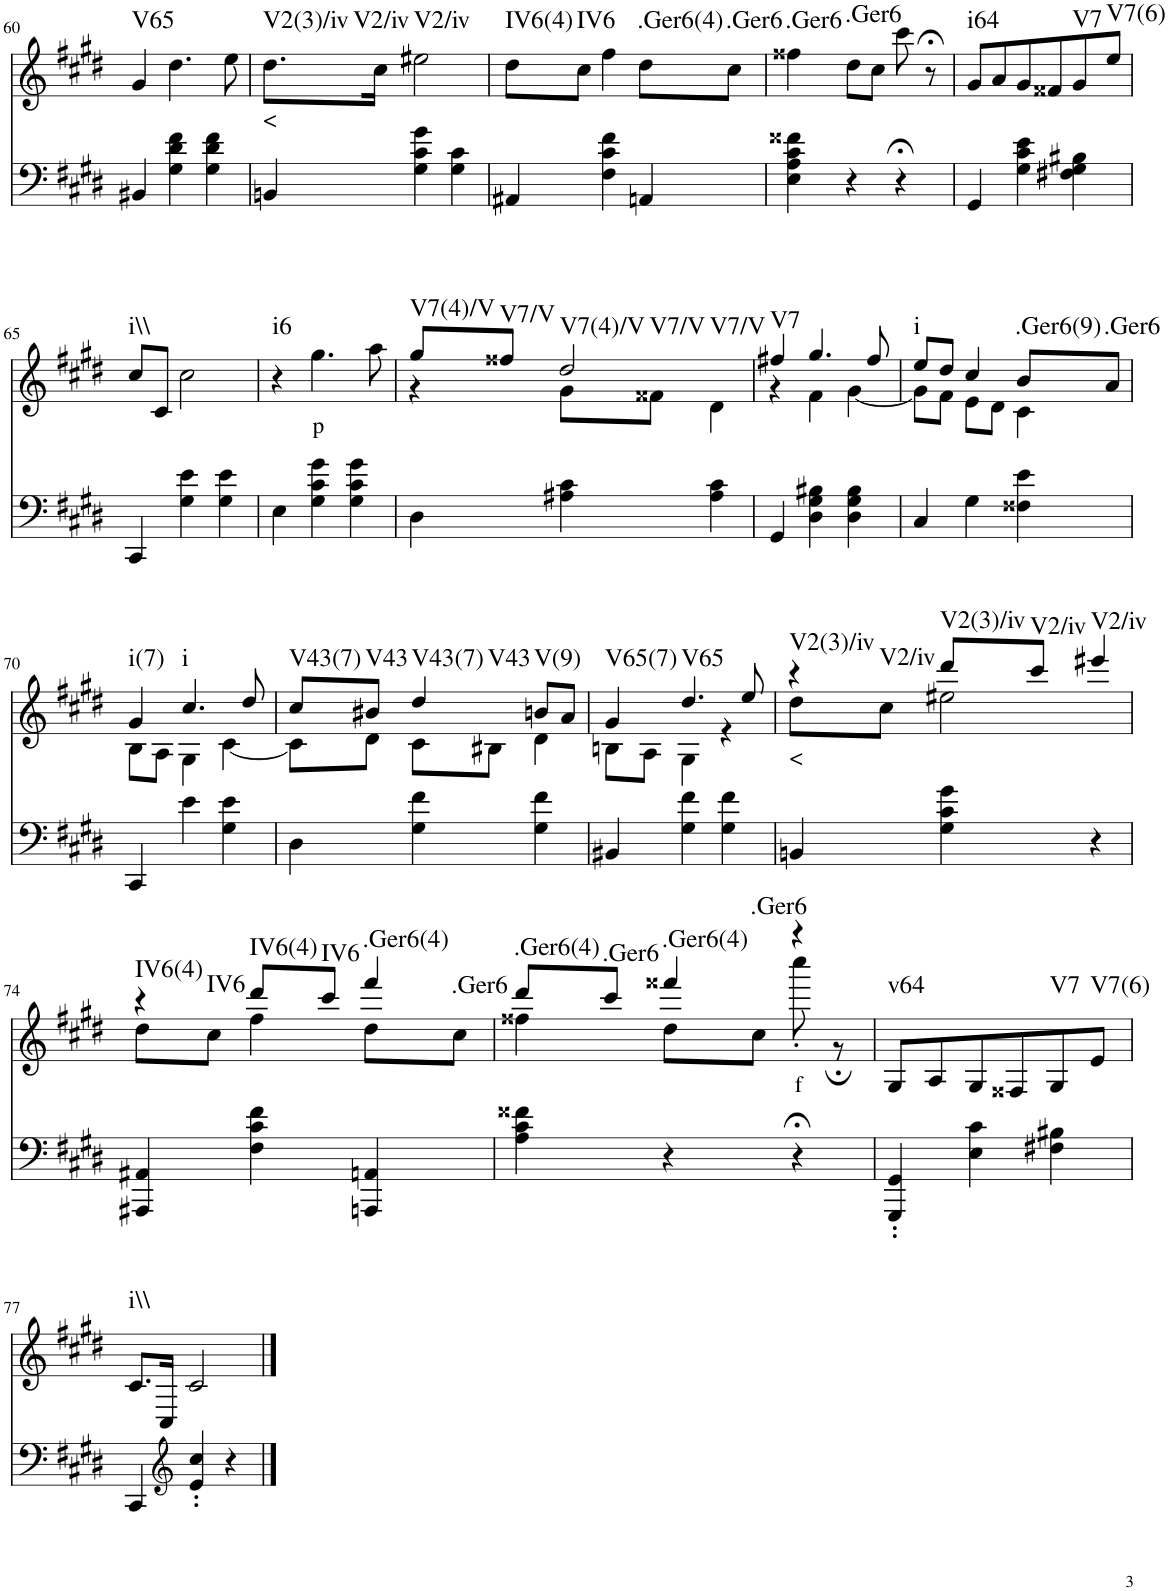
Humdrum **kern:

**kern	**kern	**text	**harte
*part2	*part1	*part1	*part1
*staff2	*staff1	*staff1	*
*I"Piano	*I"Piano	*	*
*I'Pno	*I'Pno	*	*
!!LO:PB:g=z
*clefF4	*clefG2	*	*
*k[f#c#g#d#]	*k[f#c#g#d#]	*	*
*M3/4	*M3/4	*	*
=60	=60	=60	=60
!	!	!	!LO:H:kt=V65
4BB#X/	4g#/	.	N
4G#\ 4d#\ 4f#\	4.dd#\	.	.
4G#\ 4d#\ 4f#\	.	.	.
.	8ee\	.	.
=61	=61	=61	=61
!	!	!LO:LY:b	!LO:H:n=1:kt=V2(3)/iv
!	!	!	!LO:H:n=2:kt=V2/iv
4BBn/	8.dd#\L	<	N N
.	16cc#\Jk	.	.
!	!	!	!LO:H:kt=V2/iv
4G#\ 4c#\ 4g#\	2ee#X\	.	N
4G#\ 4c#\	.	.	.
=62	=62	=62	=62
!	!	!	!LO:H:kt=IV6(4)
4AA#X/	8dd#\L	.	N
!	!	!	!LO:H:kt=IV6
.	8cc#\J	.	N
4F#\ 4c#\ 4f#\	4ff#\	.	.
!	!	!	!LO:H:kt=.Ger6(4)
4AAn/	8dd#\L	.	N
!	!	!	!LO:H:kt=.Ger6
.	8cc#\J	.	N
=63	=63	=63	=63
!	!	!	!LO:H:kt=.Ger6
4E\ 4A\ 4c#\ 4f##X\	4ff##X\	.	N
!	!	!	!LO:H:kt=.Ger6
4r	8dd#\L	.	N
.	8cc#\J	.	.
4r;<	8ccc#\	.	.
.	8r;<	.	.
=64	=64	=64	=64
!	!	!	!LO:H:kt=i64
4GG#/	8g#/L	.	N
.	8a/	.	.
4G#\ 4c#\ 4e\	8g#/	.	.
.	8f##X/	.	.
!	!	!	!LO:H:kt=V7
4F#X\ 4G#\ 4B#X\	8g#/	.	N
!	!	!	!LO:H:kt=V7(6)
.	8ee/J	.	N
!!LO:LB:g=z
=65	=65	=65	=65
!	!	!	!LO:H:kt=i\\
4CC#/	8cc#/L	.	N
.	8c#/J	.	.
4G#\ 4e\	2cc#\	.	.
4G#\ 4e\	.	.	.
=66	=66	=66	=66
!	!	!	!LO:H:kt=i6
4E\	4r	.	N
!	!	!LO:LY:b	!
4G#\ 4c#\ 4g#\	4.gg#\	p	.
4G#\ 4c#\ 4g#\	.	.	.
.	8aa\	.	.
=67	=67	=67	=67
*	*^	*	*
!	!	!	!	!LO:H:kt=V7(4)/V
4D#\	8gg#/L	4r	.	N
!	!	!	!	!LO:H:kt=V7/V
.	8ff##X/J	.	.	N
!	!	!	!	!LO:H:n=1:kt=V7(4)/V
!	!	!	!	!LO:H:n=2:kt=V7/V
!	!	!	!	!LO:H:n=3:kt=V7/V
4A#X\ 4c#\	2dd#/	8g#\L	.	N N N
.	.	8f##X\J	.	.
4A#\ 4c#\	.	4d#\	.	.
=68	=68	=68	=68	=68
!	!	!	!	!LO:H:kt=V7
4GG#/	4ff#X/	4r	.	N
4D#\ 4G#\ 4B#X\	4.gg#/	4f#\	.	.
4D#\ 4G#\ 4B#\	.	[4g#\	.	.
.	8ff#/	.	.	.
=69	=69	=69	=69	=69
!	!	!	!	!LO:H:kt=i
4C#/	8ee/L	8g#\L]	.	N
.	8dd#/J	8f#\J	.	.
4G#\	4cc#/	8e\L	.	.
.	.	8d#\J	.	.
!	!	!	!	!LO:H:kt=.Ger6(9)
4F##X\ 4e\	8b/L	4c#\	.	N
!	!	!	!	!LO:H:kt=.Ger6
.	8a/J	.	.	N
!!LO:LB:g=z	!!
=70	=70	=70	=70	=70
!	!	!	!	!LO:H:kt=i(7)
4CC#/	4g#/	8B\L	.	N
.	.	8A\J	.	.
!	!	!	!	!LO:H:kt=i
4e\	4.cc#/	4G#\	.	N
4G#\ 4e\	.	[4c#\	.	.
.	8dd#/	.	.	.
=71	=71	=71	=71	=71
!	!	!	!	!LO:H:kt=V43(7)
4D#\	8cc#/L	8c#\L]	.	N
!	!	!	!	!LO:H:kt=V43
.	8b#X/J	8d#\J	.	N
!	!	!	!	!LO:H:n=1:kt=V43(7)
!	!	!	!	!LO:H:n=2:kt=V43
4G#\ 4f#\	4dd#/	8c#\L	.	N N
.	.	8B#X\J	.	.
!	!	!	!	!LO:H:kt=V(9)
4G#\ 4f#\	8bn/L	4d#\	.	N
.	8a/J	.	.	.
=72	=72	=72	=72	=72
!	!	!	!	!LO:H:kt=V65(7)
4BB#X/	4g#/	8Bn\L	.	N
.	.	8A\J	.	.
!	!	!	!	!LO:H:kt=V65
4G#\ 4f#\	4.dd#/	4G#\	.	N
4G#\ 4f#\	.	4r	.	.
.	8ee/	.	.	.
=73	=73	=73	=73	=73
!	!	!	!LO:LY:b	!LO:H:n=1:kt=V2(3)/iv
!	!	!	!	!LO:H:n=2:kt=V2/iv
4BBn/	4r	8dd#\L	<	N N
.	.	8cc#\J	.	.
!	!	!	!	!LO:H:kt=V2(3)/iv
4G#\ 4c#\ 4g#\	8ddd#/L	2ee#X\	.	N
!	!	!	!	!LO:H:kt=V2/iv
.	8ccc#/J	.	.	N
!	!	!	!	!LO:H:kt=V2/iv
4r	4eee#X/	.	.	N
!!LO:LB:g=z	!!
=74	=74	=74	=74	=74
!	!	!	!	!LO:H:n=1:kt=IV6(4)
!	!	!	!	!LO:H:n=2:kt=IV6
4AAA#X/ 4AA#X/	4r	8dd#\L	.	N N
.	.	8cc#\J	.	.
!	!	!	!	!LO:H:kt=IV6(4)
4F#\ 4c#\ 4f#\	8ddd#/L	4ff#\	.	N
!	!	!	!	!LO:H:kt=IV6
.	8ccc#/J	.	.	N
!	!	!	!	!LO:H:n=1:kt=.Ger6(4)
!	!	!	!	!LO:H:n=2:kt=.Ger6
4AAAn/ 4AAn/	4fff#/	8dd#\L	.	N N
.	.	8cc#\J	.	.
=75	=75	=75	=75	=75
!	!	!	!	!LO:H:kt=.Ger6(4)
4A\ 4c#\ 4f##X\	8ddd#/L	4ff##X\	.	N
!	!	!	!	!LO:H:kt=.Ger6
.	8ccc#/J	.	.	N
!	!	!	!	!LO:H:n=1:kt=.Ger6(4)
!	!	!	!	!LO:H:n=2:kt=.Ger6
4r	4fff##X/	8dd#\L	.	N N
.	.	8cc#\J	.	.
!	!	!	!LO:LY:b	!
4r;<	4r	8cccc#'\	f	.
.	.	8r;	.	.
=76	=76	=76	=76	=76
!	!	!	!	!LO:H:kt=v64
*	*v	*v	*	*
4GGG#/' 4GG#/'	8G#/L	.	N
.	8A/	.	.
4E\ 4c#\	8G#/	.	.
.	8F##X/	.	.
!	!	!	!LO:H:kt=V7
4F#X\ 4B#X\	8G#/	.	N
!	!	!	!LO:H:kt=V7(6)
.	8e/J	.	N
!!LO:LB:g=z
=77	=77	=77	=77
!	!	!	!LO:H:kt=i\\
4CC#/	8.c#/L	.	N
.	16C#/Jk	.	.
*clefG2	*	*	*
4e/' 4cc#/'	2c#/	.	.
4r	.	.	.
==	==	==	==
*-	*-	*-	*-
